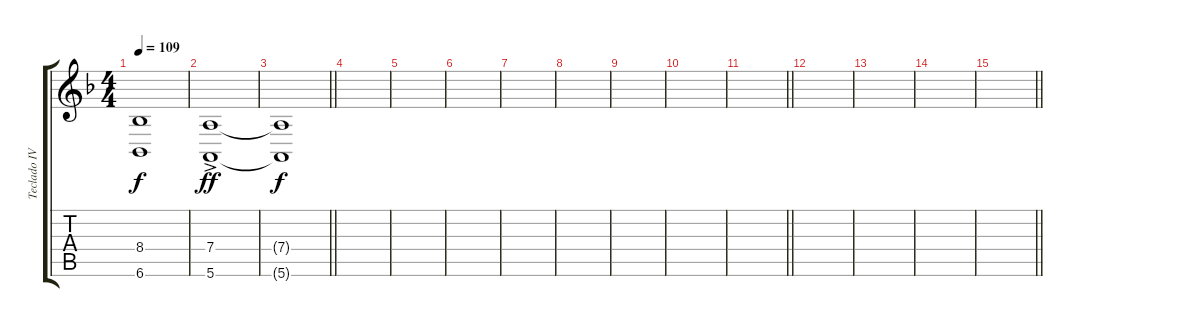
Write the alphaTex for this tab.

\track ("Teclado IV" "Teclado IV") {instrument pad7halo}
\staff {score tabs}
\tuning (E4 B3 G3 D3 A2 E2) {hide}
\ts (4 4)
\tempo 109
\clef g2
\ks dminor
(8.4{t} 6.6{t}).1{dy f} |
(7.4{ac} 5.6{ac}).1{dy ff} |
\barLineRight lightlight
(7.4{t} 5.6{t}).1{dy f} |
|
|
|
|
|
|
|
\barLineRight lightlight
|
|
|
|
\barLineRight lightlight
